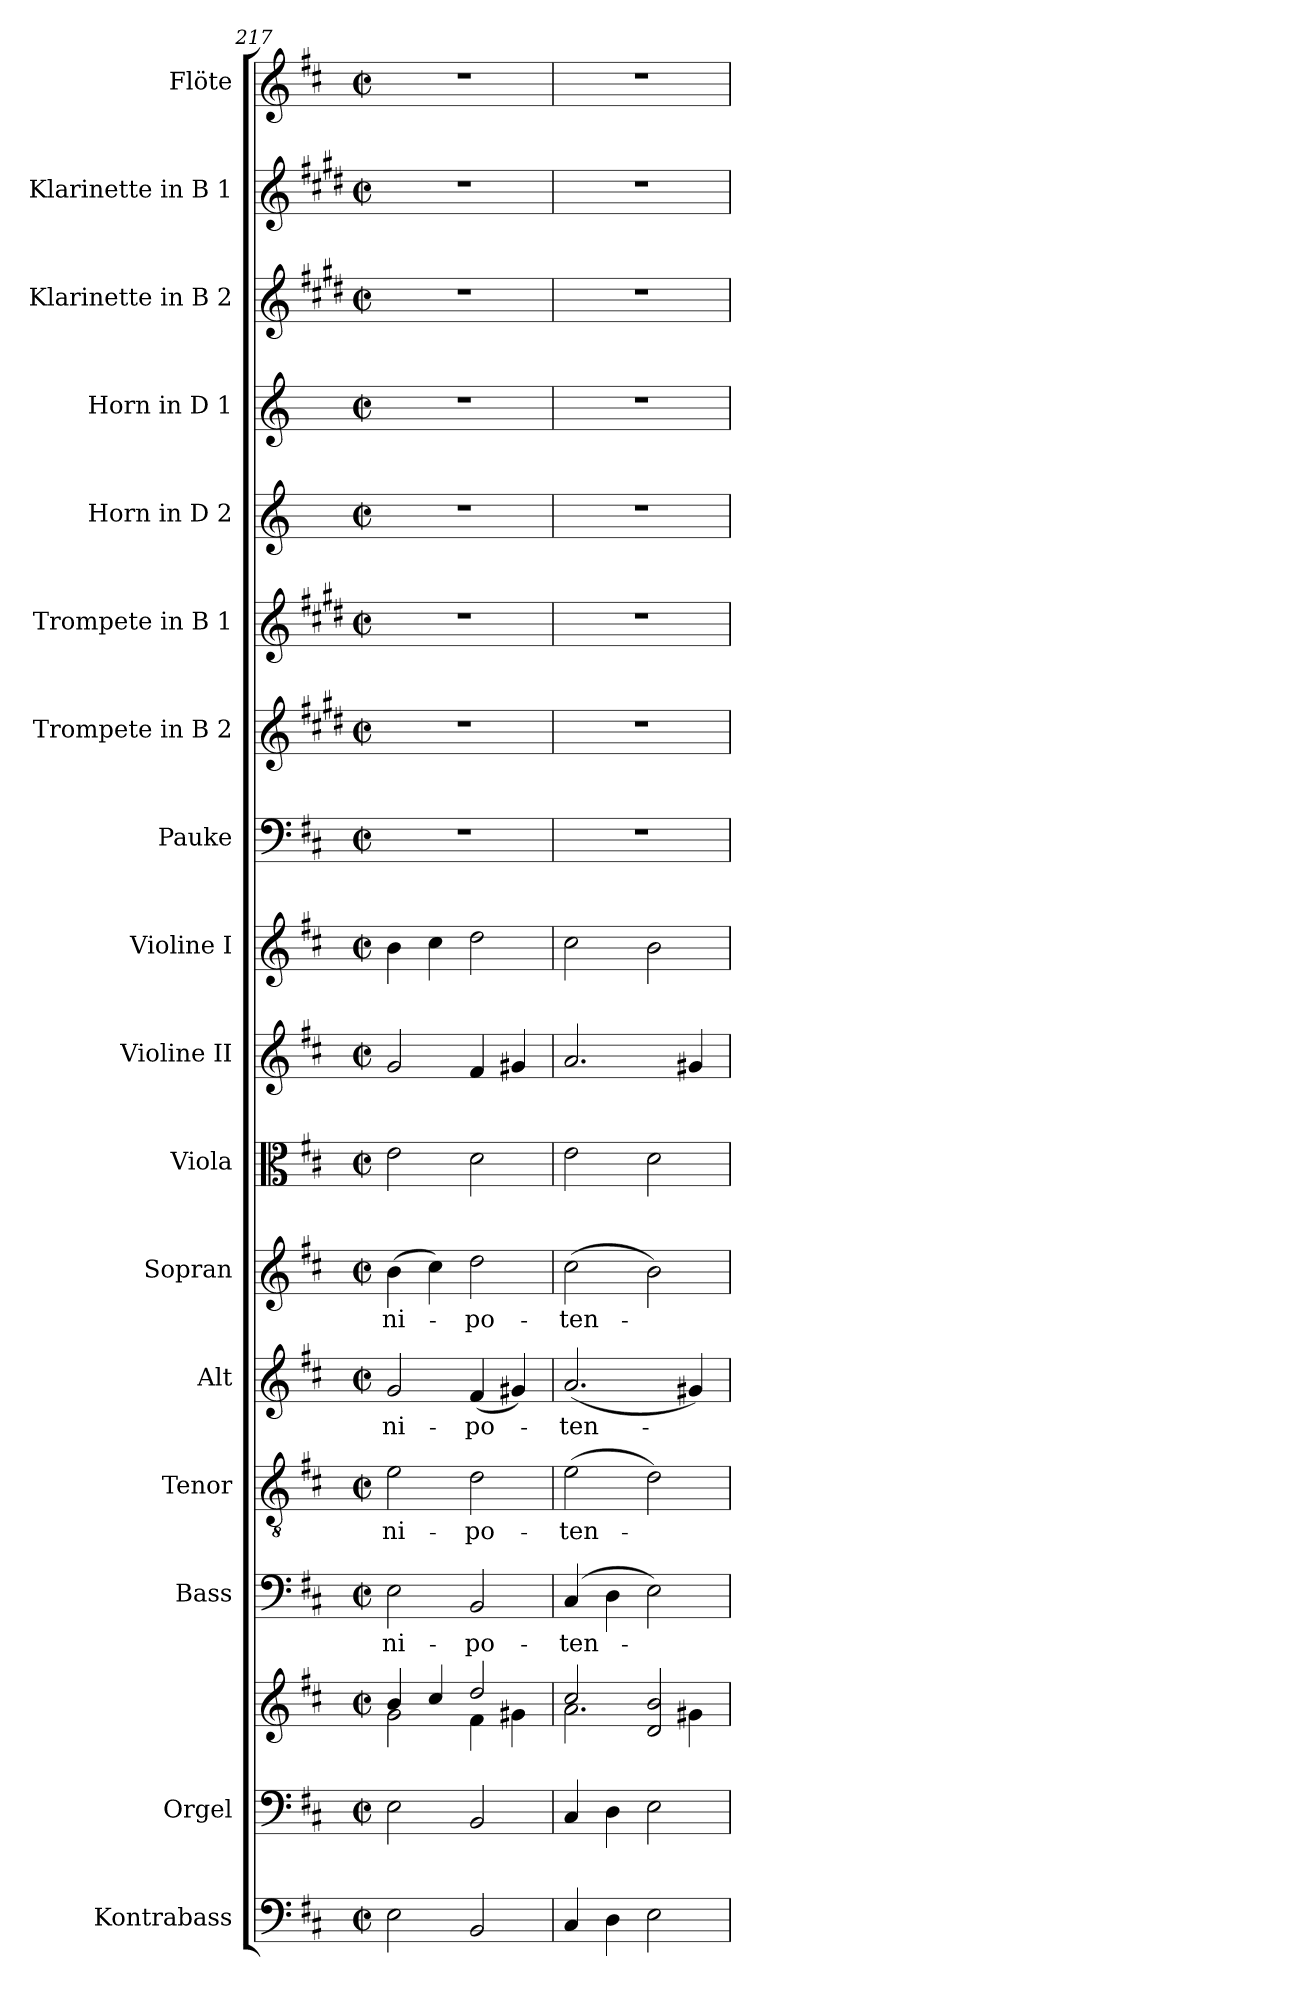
**kern	**kern	**kern	**kern	**text	**kern	**text	**kern	**text	**kern	**text	**kern	**kern	**kern	**kern	**kern	**kern	**kern	**kern	**kern	**kern	**kern
*part17	*part16	*part16	*part15	*part15	*part14	*part14	*part13	*part13	*part12	*part12	*part11	*part10	*part9	*part8	*part7	*part6	*part5	*part4	*part3	*part2	*part1
*staff18	*staff17	*staff16	*staff15	*staff15	*staff14	*staff14	*staff13	*staff13	*staff12	*staff12	*staff11	*staff10	*staff9	*staff8	*staff7	*staff6	*staff5	*staff4	*staff3	*staff2	*staff1
*I"Kontrabass	*I"Orgel	*	*I"Bass	*	*I"Tenor	*	*I"Alt	*	*I"Sopran	*	*I"Viola	*I"Violine II	*I"Violine I	*I"Pauke	*I"Trompete in B 2	*I"Trompete in B 1	*I"Horn in D 2	*I"Horn in D 1	*I"Klarinette in B 2	*I"Klarinette in B 1	*I"Flöte
*I'Kb.	*I'Org.	*	*I'B	*	*I'T	*	*I'A	*	*I'S	*	*I'Vla.	*I'Vl. II	*I'Vl. I	*I'Pk.	*I'Trp. 2	*I'Trp. 1	*I'Hrn. 2	*I'Hrn. 1	*I'Kl. 2	*I'Kl. 1	*I'Fl.
*clefF4	*clefF4	*clefG2	*clefF4	*	*clefGv2	*	*clefG2	*	*clefG2	*	*clefC3	*clefG2	*clefG2	*clefF4	*clefG2	*clefG2	*clefG2	*clefG2	*clefG2	*clefG2	*clefG2
*ITrd7c12	*	*	*	*	*	*	*	*	*	*	*	*	*	*	*ITrd1c2	*ITrd1c2	*ITrd-1c-2	*ITrd-1c-2	*ITrd1c2	*ITrd1c2	*
*k[f#c#]	*k[f#c#]	*k[f#c#]	*k[f#c#]	*	*k[f#c#]	*	*k[f#c#]	*	*k[f#c#]	*	*k[f#c#]	*k[f#c#]	*k[f#c#]	*k[f#c#]	*k[f#c#]	*k[f#c#]	*k[f#c#]	*k[f#c#]	*k[f#c#]	*k[f#c#]	*k[f#c#]
*D:	*D:	*D:	*D:	*	*D:	*	*D:	*	*D:	*	*D:	*D:	*D:	*D:	*D:	*D:	*D:	*D:	*D:	*D:	*D:
*M2/2	*M2/2	*M2/2	*M2/2	*	*M2/2	*	*M2/2	*	*M2/2	*	*M2/2	*M2/2	*M2/2	*M2/2	*M2/2	*M2/2	*M2/2	*M2/2	*M2/2	*M2/2	*M2/2
*met(c|)	*met(c|)	*met(c|)	*met(c|)	*	*met(c|)	*	*met(c|)	*	*met(c|)	*	*met(c|)	*met(c|)	*met(c|)	*met(c|)	*met(c|)	*met(c|)	*met(c|)	*met(c|)	*met(c|)	*met(c|)	*met(c|)
=217	=217	=217	=217	=217	=217	=217	=217	=217	=217	=217	=217	=217	=217	=217	=217	=217	=217	=217	=217	=217	=217
*	*	*^	*	*	*	*	*	*	*	*	*	*	*	*	*	*	*	*	*	*	*
!	!	!	!	!	!LO:LY:b	!	!LO:LY:b	!	!LO:LY:b	!	!LO:LY:b	!	!	!	!	!	!	!	!	!	!	!
2EE\	2E\	4b/	2g\	2E\	-ni-	2e\	-ni-	2g/	-ni-	(>4b\	-ni-	2e\	2g/	4b\	1r	1r	1r	1r	1r	1r	1r	1r
.	.	4cc#/	.	.	.	.	.	.	.	4cc#\)	.	.	.	4cc#\	.	.	.	.	.	.	.	.
!	!	!	!	!	!LO:LY:b	!	!LO:LY:b	!	!LO:LY:b	!	!LO:LY:b	!	!	!	!	!	!	!	!	!	!	!
2BBB/	2BB/	2dd/	4f#\	2BB/	-po-	2d\	-po-	(<4f#/	-po-	2dd\	-po-	2d\	4f#/	2dd\	.	.	.	.	.	.	.	.
.	.	.	4g#X\	.	.	.	.	4g#X/)	.	.	.	.	4g#X/	.	.	.	.	.	.	.	.	.
=218	=218	=218	=218	=218	=218	=218	=218	=218	=218	=218	=218	=218	=218	=218	=218	=218	=218	=218	=218	=218	=218	=218
!	!	!	!	!	!LO:LY:b	!	!LO:LY:b	!	!LO:LY:b	!	!LO:LY:b	!	!	!	!	!	!	!	!	!	!	!
4CC#/	4C#/	2cc#/	2.a\	(4C#/	-ten-	(>2e\	-ten-	(<2.a/	-ten-	(>2cc#\	-ten-	2e\	2.a/	2cc#\	1r	1r	1r	1r	1r	1r	1r	1r
4DD\	4D\	.	.	4D\	.	.	.	.	.	.	.	.	.	.	.	.	.	.	.	.	.	.
2EE\	2E\	2d/ 2b/	.	2E\)	.	2d\)	.	.	.	2b\)	.	2d\	.	2b\	.	.	.	.	.	.	.	.
.	.	.	4g#X\	.	.	.	.	4g#X/)	.	.	.	.	4g#X/	.	.	.	.	.	.	.	.	.
*	*	*v	*v	*	*	*	*	*	*	*	*	*	*	*	*	*	*	*	*	*	*	*
=	=	=	=	=	=	=	=	=	=	=	=	=	=	=	=	=	=	=	=	=	=
*-	*-	*-	*-	*-	*-	*-	*-	*-	*-	*-	*-	*-	*-	*-	*-	*-	*-	*-	*-	*-	*-
